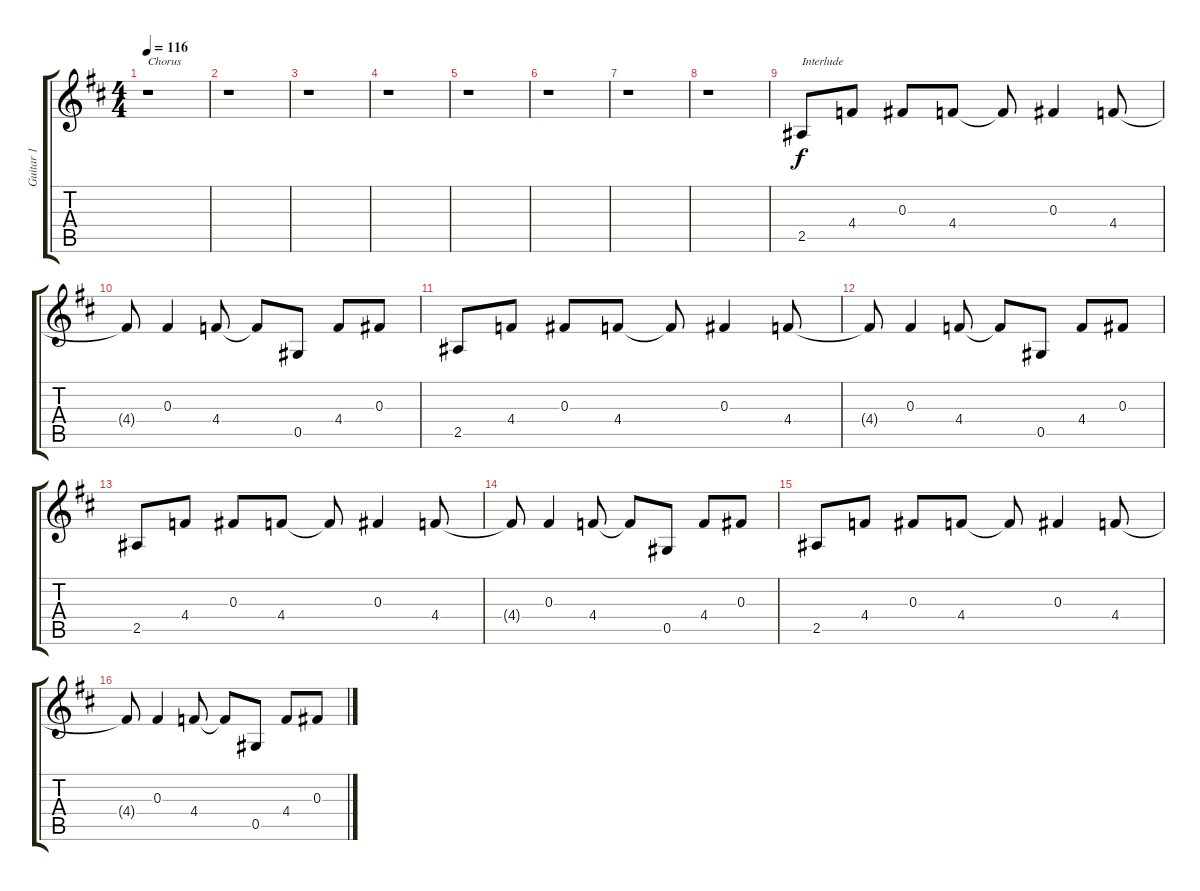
\track ("Guitar 1" "Guitar 1") {instrument electricguitarclean}
\staff {score tabs}
\tuning (Eb4 Bb3 Gb3 Db3 Ab2 Db2) {hide}
\ts (4 4)
\tempo 116
\clef g2
\ks d
r.1{txt "Chorus" dy f} |
r.1 |
r.1 |
r.1 |
r.1 |
r.1 |
r.1 |
r.1 |
2.5.8{txt "Interlude"} 4.4.8 0.3.8 4.4.8 4.4{t}.8 0.3.4 4.4.8 |
4.4{t}.8 0.3.4 4.4.8 4.4{t}.8 0.5.8 4.4.8 0.3.8 |
2.5.8 4.4.8 0.3.8 4.4.8 4.4{t}.8 0.3.4 4.4.8 |
4.4{t}.8 0.3.4 4.4.8 4.4{t}.8 0.5.8 4.4.8 0.3.8 |
2.5.8 4.4.8 0.3.8 4.4.8 4.4{t}.8 0.3.4 4.4.8 |
4.4{t}.8 0.3.4 4.4.8 4.4{t}.8 0.5.8 4.4.8 0.3.8 |
2.5.8 4.4.8 0.3.8 4.4.8 4.4{t}.8 0.3.4 4.4.8 |
4.4{t}.8 0.3.4 4.4.8 4.4{t}.8 0.5.8 4.4.8 0.3.8
